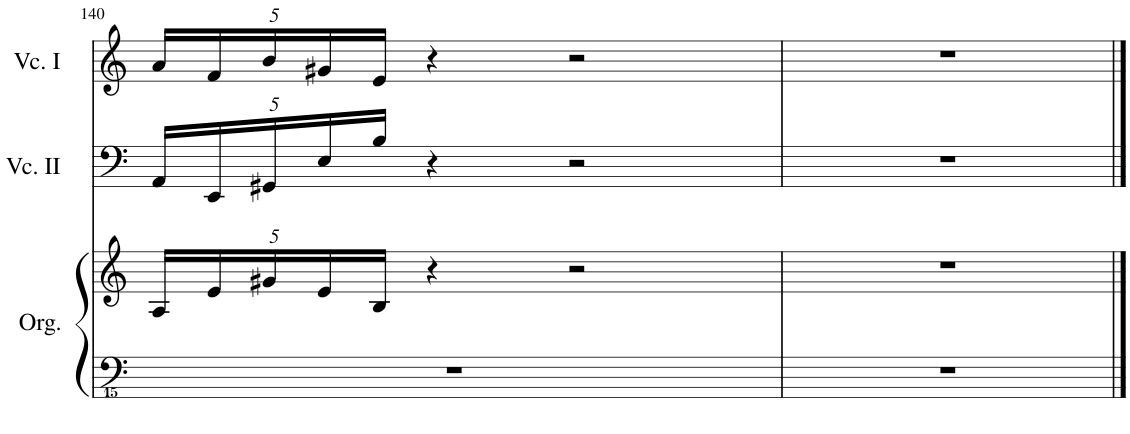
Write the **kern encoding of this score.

**kern	**kern	**kern
*part3	*part2	*part1
*staff3	*staff2	*staff1
*I"Organ	*I"Violoncello	*I"Violoncello
*I'Org.	*	*
!!LO:PB:g=z
*clefG2	*clefF4	*clefG2
*k[]	*k[]	*k[]
*M4/4	*M4/4	*M4/4
*Xbrackettup	*Xbrackettup	*Xbrackettup
=140	=140	=140
20A/LL	20AA/LL	20a/LL
20e/	20EE/	20f/
20g#X/	20GG#X/	20b/
20e/	20E/	20g#X/
20B/JJ	20B/JJ	20e/JJ
4r	4r	4r
2r	2r	2r
=141	=141	=141
1r	1r	1r
==	==	==
*-	*-	*-
